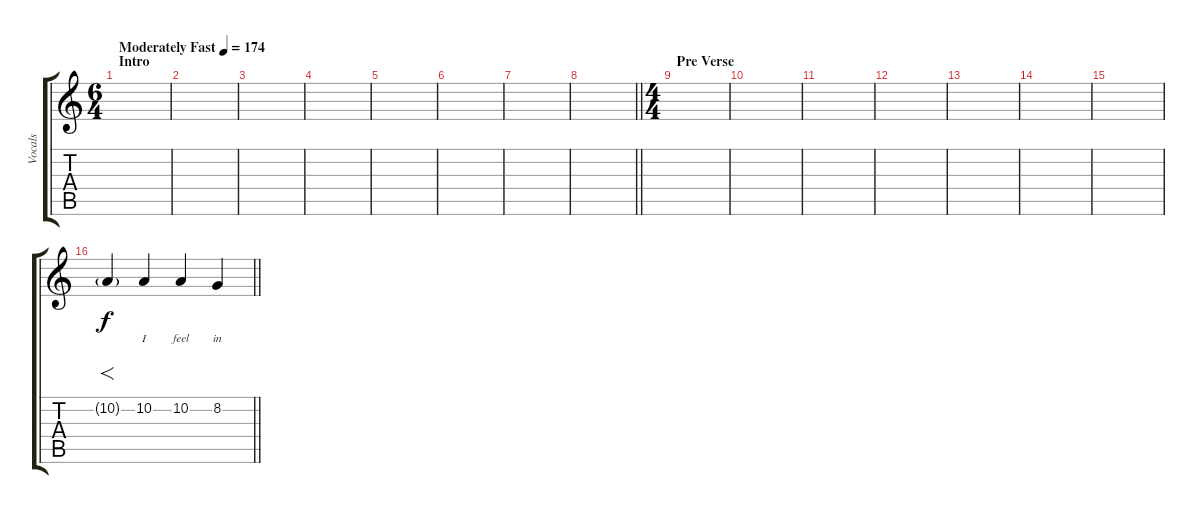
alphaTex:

\track ("Vocals" "Vocals") {instrument lead6voice}
\staff {score tabs}
\tuning (E4 B3 G3 D3 A2 D2) {hide}
\ts (6 4)
\section ("" "Intro")
\tempo (174 "Moderately Fast")
\clef g2
\ks c
|
|
|
|
|
|
|
\barLineRight lightlight
|
\ts (4 4)
\section ("" "Pre Verse")
|
|
|
|
|
|
|
\barLineRight lightlight
10.2{g}.4{f lyrics (0 "") lyrics (1 "") lyrics (2 "") lyrics (3 "") lyrics (4 "")} 10.2.4{lyrics (0 "I") lyrics (1 "") lyrics (2 "") lyrics (3 "") lyrics (4 "") dy f} 10.2.4{lyrics (0 "feel") lyrics (1 "") lyrics (2 "") lyrics (3 "") lyrics (4 "")} 8.2.4{lyrics (0 "in") lyrics (1 "") lyrics (2 "") lyrics (3 "") lyrics (4 "")}
